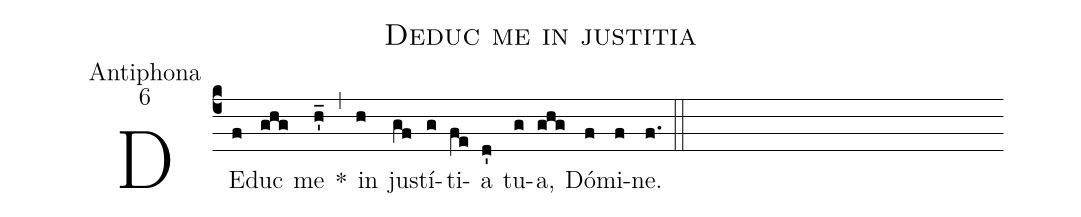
name:Deduc me in justitia;
office-part:Antiphona;
mode:6;
%%
(c4) DE(f)duc(ghg) me(h'_) *(,) in(h) ju(gf)stí(g)ti(fe)a(d') tu(g)a,(ghg) Dó(f)mi(f)ne.(f.) (::)
